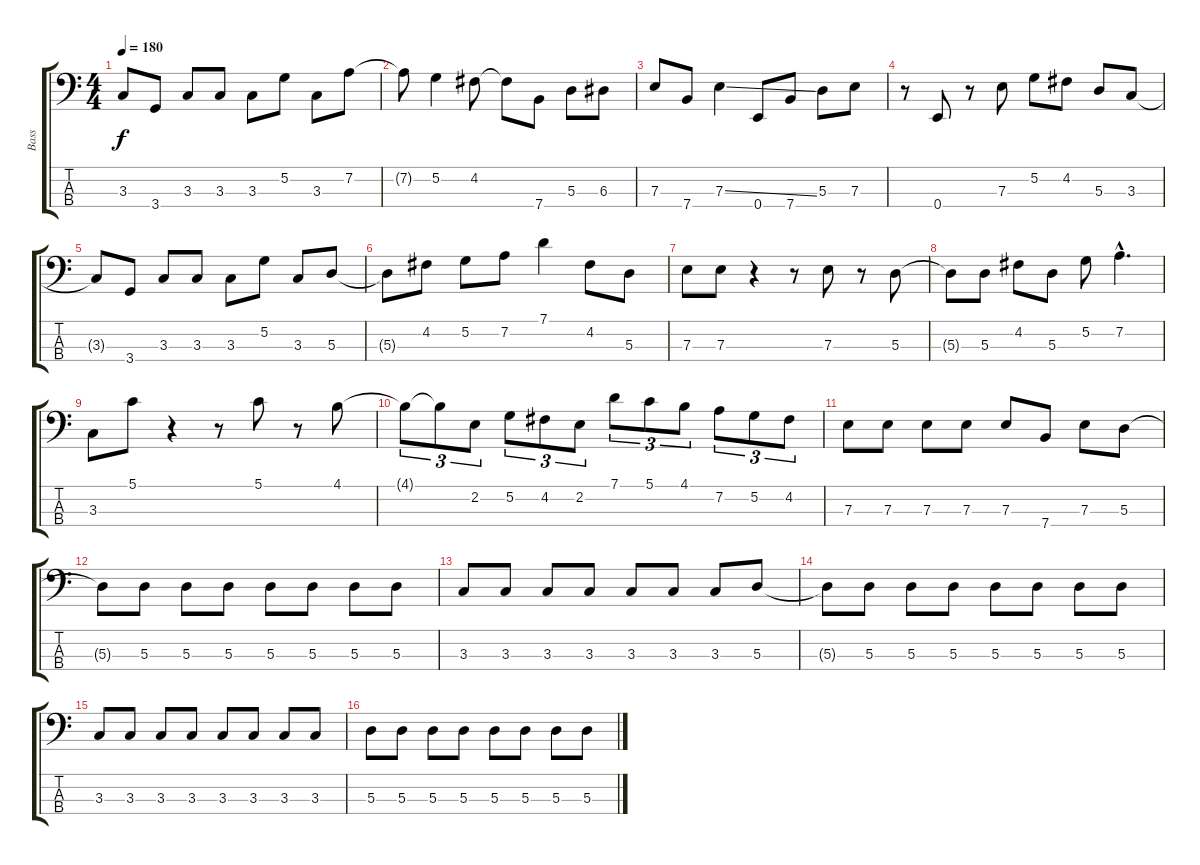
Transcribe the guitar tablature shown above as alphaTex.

\track ("Bass" "Bass") {instrument electricbasspick}
\staff {score tabs}
\tuning (G2 D2 A1 E1) {hide}
\ts (4 4)
\tempo 180
\clef f4
\ks c
3.3{t}.8{dy f} 3.4.8 3.3.8 3.3.8 3.3.8 5.2.8 3.3.8 7.2.8 |
7.2{t}.8 5.2.4 4.2.8 4.2{t}.8 7.4.8 5.3.8 6.3.8 |
7.3.8 7.4.8 7.3{ss}.4 0.4.8 7.4.8 5.3.8 7.3.8 |
r.8 0.4.8 r.8 7.3.8 5.2.8 4.2.8 5.3.8 3.3.8 |
3.3{t}.8 3.4.8 3.3.8 3.3.8 3.3.8 5.2.8 3.3.8 5.3.8 |
5.3{t}.8 4.2.8 5.2.8 7.2.8 7.1.4 4.2.8 5.3.8 |
7.3.8 7.3.8 r.4 r.8 7.3.8 r.8 5.3.8 |
5.3{t}.8 5.3.8 4.2.8 5.3.8 5.2.8 7.2{hac}.4{d} |
3.3.8 5.1.8 r.4 r.8 5.1.8 r.8 4.1.8 |
4.1{t}.8{tu (3 2)} 4.1{t}.8{tu (3 2)} 2.2.8{tu (3 2)} 5.2.8{tu (3 2)} 4.2.8{tu (3 2)} 2.2.8{tu (3 2)} 7.1.8{tu (3 2)} 5.1.8{tu (3 2)} 4.1.8{tu (3 2)} 7.2.8{tu (3 2)} 5.2.8{tu (3 2)} 4.2.8{tu (3 2)} |
7.3.8 7.3.8 7.3.8 7.3.8 7.3.8 7.4.8 7.3.8 5.3.8 |
5.3{t}.8 5.3.8 5.3.8 5.3.8 5.3.8 5.3.8 5.3.8 5.3.8 |
3.3.8 3.3.8 3.3.8 3.3.8 3.3.8 3.3.8 3.3.8 5.3.8 |
5.3{t}.8 5.3.8 5.3.8 5.3.8 5.3.8 5.3.8 5.3.8 5.3.8 |
3.3.8 3.3.8 3.3.8 3.3.8 3.3.8 3.3.8 3.3.8 3.3.8 |
5.3.8 5.3.8 5.3.8 5.3.8 5.3.8 5.3.8 5.3.8 5.3.8
